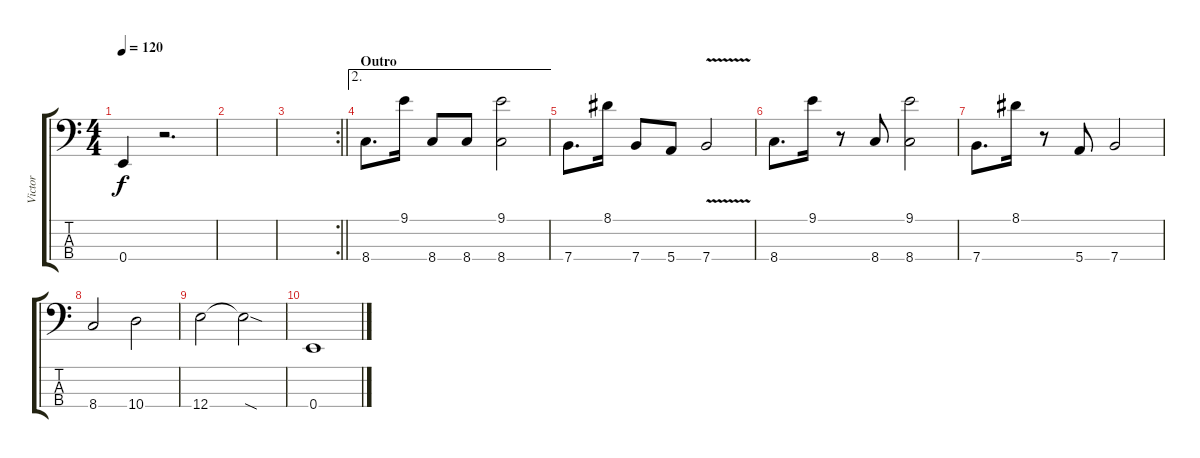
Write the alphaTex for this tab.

\track ("Victor" "Victor") {instrument electricbassfinger}
\staff {score tabs}
\tuning (G2 D2 A1 E1) {hide}
\ts (4 4)
\tempo 120
\clef f4
\ks c
0.4.4{dy f} r.2{d} |
|
\rc 2
\barLineRight lightlight
|
\ae 2
\section ("" "Outro")
8.4.8{d} 9.1.16 8.4.8 8.4.8 (9.1 8.4).2 |
7.4.8{d} 8.1.16 7.4.8 5.4.8 7.4{v}.2 |
8.4.8{d} 9.1.16 r.8 8.4.8 (9.1 8.4).2 |
7.4.8{d} 8.1.16 r.8 5.4.8 7.4.2 |
8.4.2 10.4.2 |
12.4.2 12.4{sod t}.2 |
0.4.1
